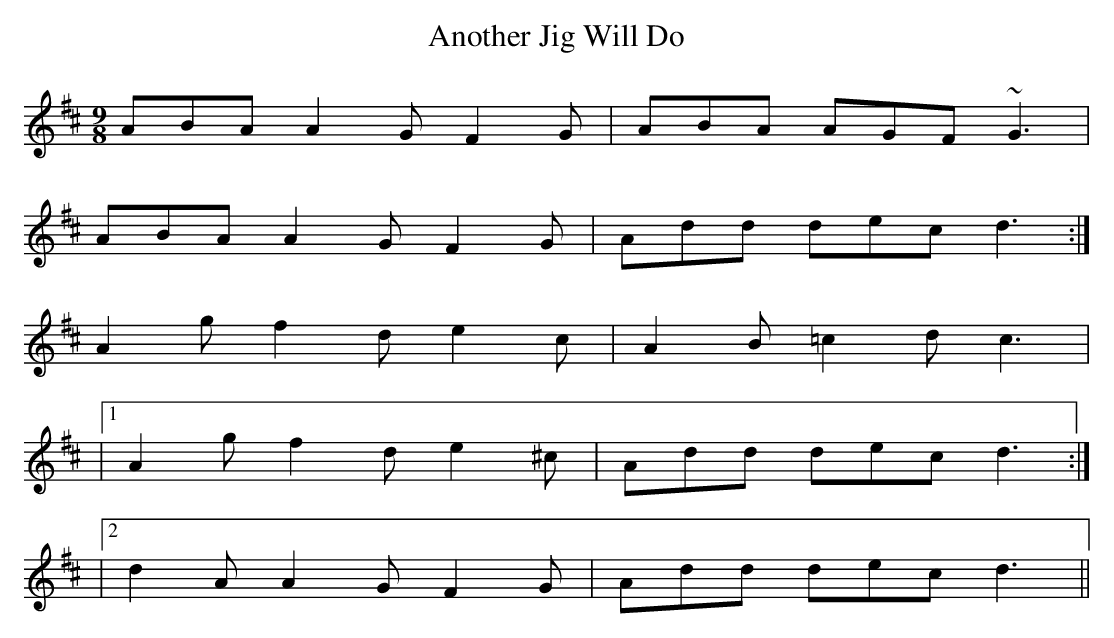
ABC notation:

X:1
T:Another Jig Will Do
M:9/8
K:D
ABA A2G F2G|ABA AGF ~G3|
ABA A2G F2G|Add dec d3:|
A2g f2d e2c|A2B =c2d c3|
|1 A2g f2d e2^c|Add dec d3:|
|2 d2A A2G F2G|Add dec d3||
